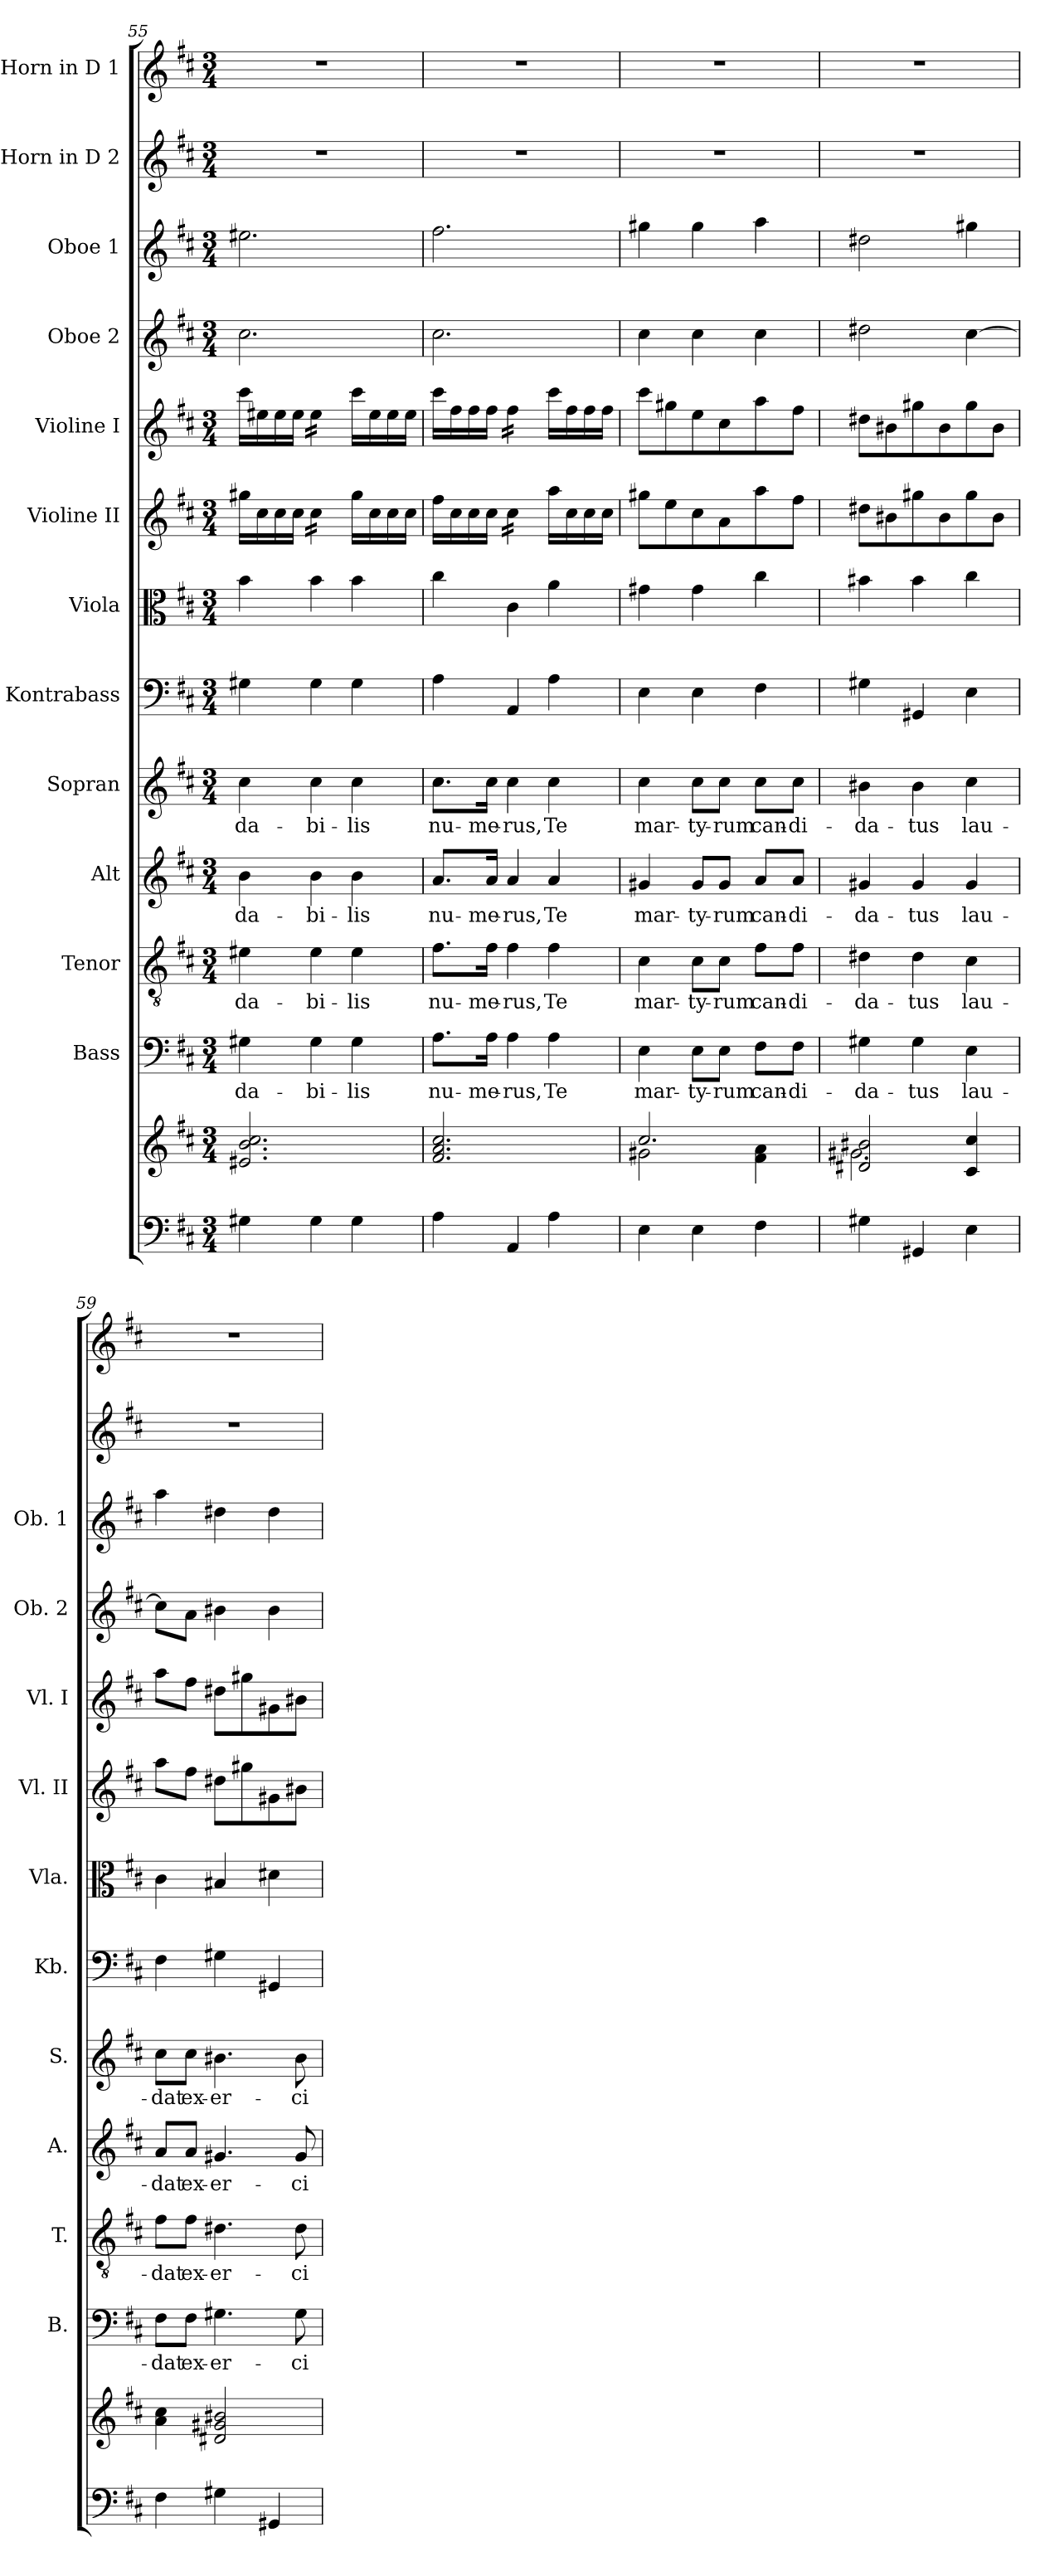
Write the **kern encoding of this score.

**kern	**kern	**kern	**text	**kern	**text	**kern	**text	**kern	**text	**kern	**kern	**kern	**kern	**kern	**kern	**kern	**kern
*part13	*part13	*part12	*part12	*part11	*part11	*part10	*part10	*part9	*part9	*part8	*part7	*part6	*part5	*part4	*part3	*part2	*part1
*staff14	*staff13	*staff12	*staff12	*staff11	*staff11	*staff10	*staff10	*staff9	*staff9	*staff8	*staff7	*staff6	*staff5	*staff4	*staff3	*staff2	*staff1
*	*	*I"Bass	*	*I"Tenor	*	*I"Alt	*	*I"Sopran	*	*I"Kontrabass	*I"Viola	*I"Violine II	*I"Violine I	*I"Oboe 2	*I"Oboe 1	*I"Horn in D 2	*I"Horn in D 1
*	*	*I'B.	*	*I'T.	*	*I'A.	*	*I'S.	*	*I'Kb.	*I'Vla.	*I'Vl. II	*I'Vl. I	*I'Ob. 2	*I'Ob. 1	*	*
*clefF4	*clefG2	*clefF4	*	*clefGv2	*	*clefG2	*	*clefG2	*	*clefF4	*clefC3	*clefG2	*clefG2	*clefG2	*clefG2	*clefG2	*clefG2
*	*	*	*	*	*	*	*	*	*	*ITrd7c12	*	*	*	*	*	*ITrd7c12	*ITrd7c12
*k[f#c#]	*k[f#c#]	*k[f#c#]	*	*k[f#c#]	*	*k[f#c#]	*	*k[f#c#]	*	*k[f#c#]	*k[f#c#]	*k[f#c#]	*k[f#c#]	*k[f#c#]	*k[f#c#]	*k[f#c#]	*k[f#c#]
*D:	*D:	*D:	*	*D:	*	*D:	*	*D:	*	*D:	*D:	*D:	*D:	*D:	*D:	*D:	*D:
*M3/4	*M3/4	*M3/4	*	*M3/4	*	*M3/4	*	*M3/4	*	*M3/4	*M3/4	*M3/4	*M3/4	*M3/4	*M3/4	*M3/4	*M3/4
=55	=55	=55	=55	=55	=55	=55	=55	=55	=55	=55	=55	=55	=55	=55	=55	=55	=55
!	!	!	!LO:LY:b	!	!LO:LY:b	!	!LO:LY:b	!	!LO:LY:b	!	!	!	!	!	!	!	!
4G#X\	2.e#X/ 2.b/ 2.cc#/	4G#X\	-da-	4e#X\	-da-	4b\	-da-	4cc#\	-da-	4GG#X\	4b\	16gg#X\LL	16ccc#\LL	2.cc#\	2.ee#X\	2.r	2.r
.	.	.	.	.	.	.	.	.	.	.	.	16cc#\	16ee#X\	.	.	.	.
.	.	.	.	.	.	.	.	.	.	.	.	16cc#\	16ee#\	.	.	.	.
.	.	.	.	.	.	.	.	.	.	.	.	16cc#\JJ	16ee#\JJ	.	.	.	.
!	!	!	!LO:LY:b	!	!LO:LY:b	!	!LO:LY:b	!	!LO:LY:b	!	!	!	!	!	!	!	!
*	*	*	*	*	*	*	*	*	*	*	*	*tremolo	*	*	*	*	*
*	*	*	*	*	*	*	*	*	*	*	*	*	*tremolo	*	*	*	*
4G#\	.	4G#\	-bi-	4e#\	-bi-	4b\	-bi-	4cc#\	-bi-	4GG#\	4b\	16cc#\LL	16ee#\LL	.	.	.	.
.	.	.	.	.	.	.	.	.	.	.	.	16cc#\	16ee#\	.	.	.	.
.	.	.	.	.	.	.	.	.	.	.	.	16cc#\	16ee#\	.	.	.	.
.	.	.	.	.	.	.	.	.	.	.	.	16cc#\JJ	16ee#\JJ	.	.	.	.
*	*	*	*	*	*	*	*	*	*	*	*	*	*Xtremolo	*	*	*	*
*	*	*	*	*	*	*	*	*	*	*	*	*Xtremolo	*	*	*	*	*
!	!	!	!LO:LY:b	!	!LO:LY:b	!	!LO:LY:b	!	!LO:LY:b	!	!	!	!	!	!	!	!
4G#\	.	4G#\	-lis	4e#\	-lis	4b\	-lis	4cc#\	-lis	4GG#\	4b\	16gg#\LL	16ccc#\LL	.	.	.	.
.	.	.	.	.	.	.	.	.	.	.	.	16cc#\	16ee#\	.	.	.	.
.	.	.	.	.	.	.	.	.	.	.	.	16cc#\	16ee#\	.	.	.	.
.	.	.	.	.	.	.	.	.	.	.	.	16cc#\JJ	16ee#\JJ	.	.	.	.
=56	=56	=56	=56	=56	=56	=56	=56	=56	=56	=56	=56	=56	=56	=56	=56	=56	=56
!	!	!	!LO:LY:b	!	!LO:LY:b	!	!LO:LY:b	!	!LO:LY:b	!	!	!	!	!	!	!	!
4A\	2.f#/ 2.a/ 2.cc#/	8.A\L	nu-	8.f#\L	nu-	8.a/L	nu-	8.cc#\L	nu-	4AA\	4cc#\	16ff#\LL	16ccc#\LL	2.cc#\	2.ff#\	2.r	2.r
.	.	.	.	.	.	.	.	.	.	.	.	16cc#\	16ff#\	.	.	.	.
.	.	.	.	.	.	.	.	.	.	.	.	16cc#\	16ff#\	.	.	.	.
!	!	!	!LO:LY:b	!	!LO:LY:b	!	!LO:LY:b	!	!LO:LY:b	!	!	!	!	!	!	!	!
.	.	16A\Jk	-me-	16f#\Jk	-me-	16a/Jk	-me-	16cc#\Jk	-me-	.	.	16cc#\JJ	16ff#\JJ	.	.	.	.
!	!	!	!LO:LY:b	!	!LO:LY:b	!	!LO:LY:b	!	!LO:LY:b	!	!	!	!	!	!	!	!
*	*	*	*	*	*	*	*	*	*	*	*	*tremolo	*	*	*	*	*
*	*	*	*	*	*	*	*	*	*	*	*	*	*tremolo	*	*	*	*
4AA/	.	4A\	-rus,	4f#\	-rus,	4a/	-rus,	4cc#\	-rus,	4AAA/	4c#\	16cc#\LL	16ff#\LL	.	.	.	.
.	.	.	.	.	.	.	.	.	.	.	.	16cc#\	16ff#\	.	.	.	.
.	.	.	.	.	.	.	.	.	.	.	.	16cc#\	16ff#\	.	.	.	.
.	.	.	.	.	.	.	.	.	.	.	.	16cc#\JJ	16ff#\JJ	.	.	.	.
*	*	*	*	*	*	*	*	*	*	*	*	*	*Xtremolo	*	*	*	*
*	*	*	*	*	*	*	*	*	*	*	*	*Xtremolo	*	*	*	*	*
!	!	!	!LO:LY:b	!	!LO:LY:b	!	!LO:LY:b	!	!LO:LY:b	!	!	!	!	!	!	!	!
4A\	.	4A\	Te	4f#\	Te	4a/	Te	4cc#\	Te	4AA\	4a\	16aa\LL	16ccc#\LL	.	.	.	.
.	.	.	.	.	.	.	.	.	.	.	.	16cc#\	16ff#\	.	.	.	.
.	.	.	.	.	.	.	.	.	.	.	.	16cc#\	16ff#\	.	.	.	.
.	.	.	.	.	.	.	.	.	.	.	.	16cc#\JJ	16ff#\JJ	.	.	.	.
=57	=57	=57	=57	=57	=57	=57	=57	=57	=57	=57	=57	=57	=57	=57	=57	=57	=57
*	*^	*	*	*	*	*	*	*	*	*	*	*	*	*	*	*	*
!	!	!	!	!LO:LY:b	!	!LO:LY:b	!	!LO:LY:b	!	!LO:LY:b	!	!	!	!	!	!	!	!
4E\	2.cc#/	2g#X\	4E\	mar-	4c#\	mar-	4g#X/	mar-	4cc#\	mar-	4EE\	4g#X\	8gg#X\L	8ccc#\L	4cc#\	4gg#X\	2.r	2.r
.	.	.	.	.	.	.	.	.	.	.	.	.	8ee\	8gg#X\	.	.	.	.
!	!	!	!	!LO:LY:b	!	!LO:LY:b	!	!LO:LY:b	!	!LO:LY:b	!	!	!	!	!	!	!	!
4E\	.	.	8E\L	-ty-	8c#\L	-ty-	8g#/L	-ty-	8cc#\L	-ty-	4EE\	4g#\	8cc#\	8ee\	4cc#\	4gg#\	.	.
!	!	!	!	!LO:LY:b	!	!LO:LY:b	!	!LO:LY:b	!	!LO:LY:b	!	!	!	!	!	!	!	!
.	.	.	8E\J	-rum	8c#\J	-rum	8g#/J	-rum	8cc#\J	-rum	.	.	8a\	8cc#\	.	.	.	.
!	!	!	!	!LO:LY:b	!	!LO:LY:b	!	!LO:LY:b	!	!LO:LY:b	!	!	!	!	!	!	!	!
4F#\	.	4f#\ 4a\	8F#\L	can-	8f#\L	can-	8a/L	can-	8cc#\L	can-	4FF#\	4cc#\	8aa\	8aa\	4cc#\	4aa\	.	.
!	!	!	!	!LO:LY:b	!	!LO:LY:b	!	!LO:LY:b	!	!LO:LY:b	!	!	!	!	!	!	!	!
.	.	.	8F#\J	-di-	8f#\J	-di-	8a/J	-di-	8cc#\J	-di-	.	.	8ff#\J	8ff#\J	.	.	.	.
!!LO:PB:g=z
=58	=58	=58	=58	=58	=58	=58	=58	=58	=58	=58	=58	=58	=58	=58	=58	=58	=58	=58
!	!	!	!	!LO:LY:b	!	!LO:LY:b	!	!LO:LY:b	!	!LO:LY:b	!	!	!	!	!	!	!	!
4G#X\	2d#X/ 2b#X/	2.g#X\	4G#X\	-da-	4d#X\	-da-	4g#X/	-da-	4b#X\	-da-	4GG#X\	4b#X\	8dd#X\L	8dd#X\L	2dd#X\	2dd#X\	2.r	2.r
.	.	.	.	.	.	.	.	.	.	.	.	.	8b#X\	8b#X\	.	.	.	.
!	!	!	!	!LO:LY:b	!	!LO:LY:b	!	!LO:LY:b	!	!LO:LY:b	!	!	!	!	!	!	!	!
4GG#X/	.	.	4G#\	-tus	4d#\	-tus	4g#/	-tus	4b#\	-tus	4GGG#X/	4b#\	8gg#X\	8gg#X\	.	.	.	.
.	.	.	.	.	.	.	.	.	.	.	.	.	8b#\	8b#\	.	.	.	.
!	!	!	!	!LO:LY:b	!	!LO:LY:b	!	!LO:LY:b	!	!LO:LY:b	!	!	!	!	!	!	!	!
4E\	4c#/ 4cc#/	.	4E\	lau-	4c#\	lau-	4g#/	lau-	4cc#\	lau-	4EE\	4cc#\	8gg#\	8gg#\	[4cc#\	4gg#X\	.	.
.	.	.	.	.	.	.	.	.	.	.	.	.	8b#\J	8b#\J	.	.	.	.
*	*v	*v	*	*	*	*	*	*	*	*	*	*	*	*	*	*	*	*
=59	=59	=59	=59	=59	=59	=59	=59	=59	=59	=59	=59	=59	=59	=59	=59	=59	=59
!	!	!	!LO:LY:b	!	!LO:LY:b	!	!LO:LY:b	!	!LO:LY:b	!	!	!	!	!	!	!	!
4F#\	4a\ 4cc#\	8F#\L	-dat	8f#\L	-dat	8a/L	-dat	8cc#\L	-dat	4FF#\	4c#\	8aa\L	8aa\L	8cc#\L]	4aa\	2.r	2.r
!	!	!	!LO:LY:b	!	!LO:LY:b	!	!LO:LY:b	!	!LO:LY:b	!	!	!	!	!	!	!	!
.	.	8F#\J	ex-	8f#\J	ex-	8a/J	ex-	8cc#\J	ex-	.	.	8ff#\J	8ff#\J	8a\J	.	.	.
!	!	!	!LO:LY:b	!	!LO:LY:b	!	!LO:LY:b	!	!LO:LY:b	!	!	!	!	!	!	!	!
4G#X\	2d#X/ 2g#X/ 2b#X/	4.G#X\	-er-	4.d#X\	-er-	4.g#X/	-er-	4.b#X\	-er-	4GG#X\	4B#X/	8dd#X\L	8dd#X\L	4b#X\	4dd#X\	.	.
.	.	.	.	.	.	.	.	.	.	.	.	8gg#X\	8gg#X\	.	.	.	.
4GG#X/	.	.	.	.	.	.	.	.	.	4GGG#X/	4d#X\	8g#X\	8g#X\	4b#\	4dd#\	.	.
!	!	!	!LO:LY:b	!	!LO:LY:b	!	!LO:LY:b	!	!LO:LY:b	!	!	!	!	!	!	!	!
.	.	8G#\	-ci-	8d#\	-ci-	8g#/	-ci-	8b#\	-ci-	.	.	8b#X\J	8b#X\J	.	.	.	.
=	=	=	=	=	=	=	=	=	=	=	=	=	=	=	=	=	=
*-	*-	*-	*-	*-	*-	*-	*-	*-	*-	*-	*-	*-	*-	*-	*-	*-	*-
